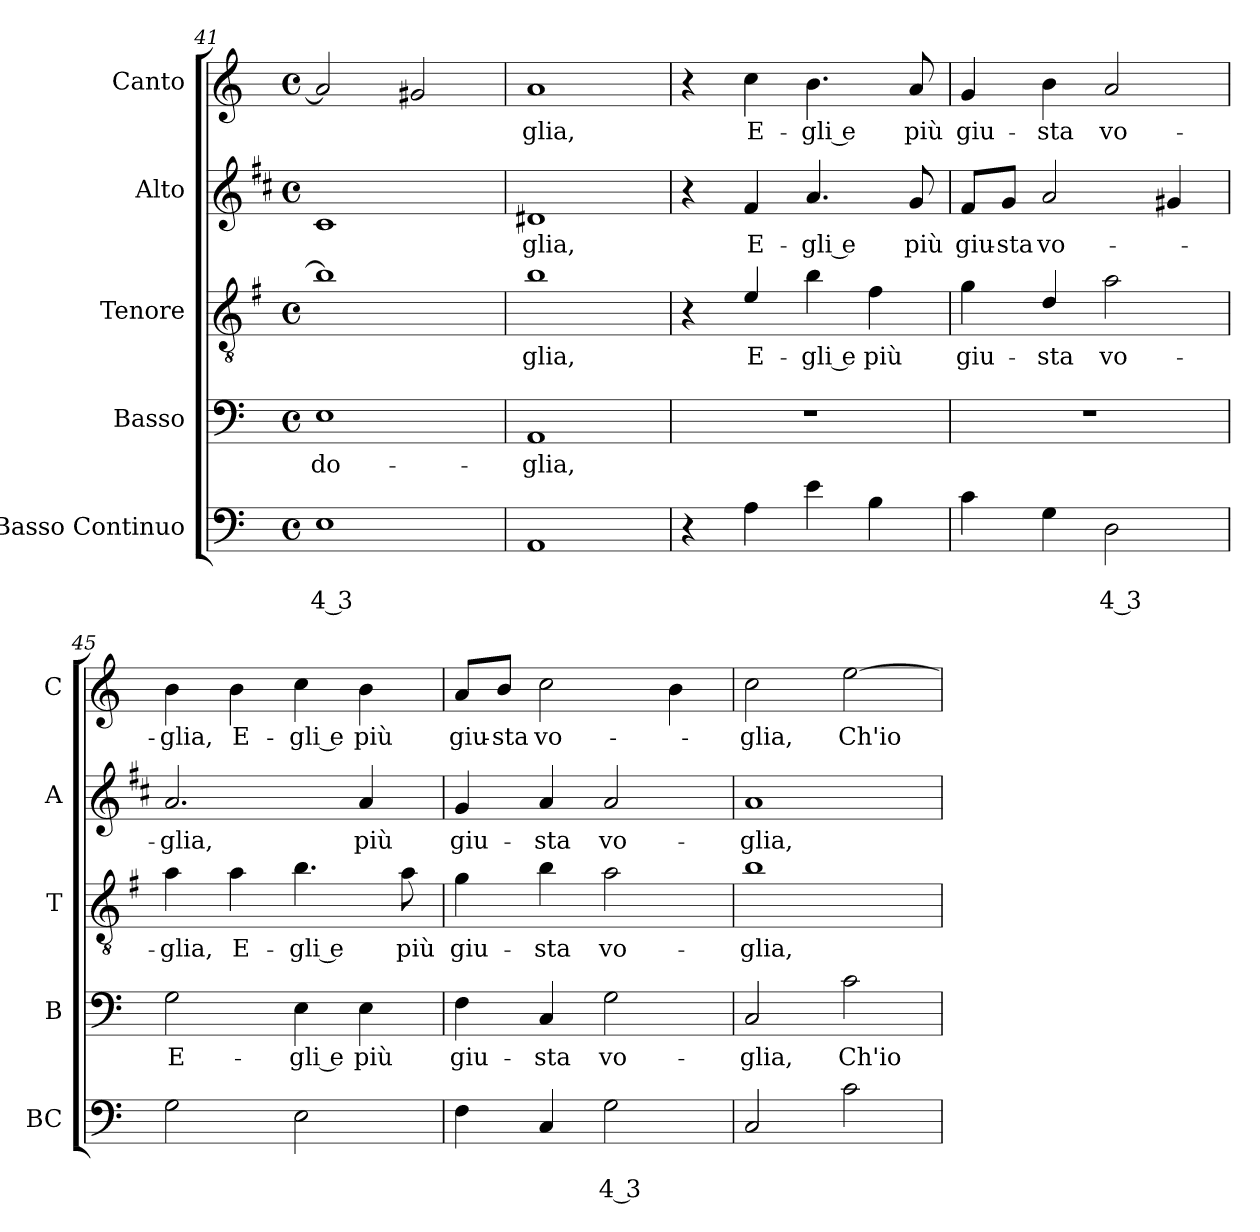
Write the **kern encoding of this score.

**kern	**text	**text	**kern	**text	**kern	**text	**kern	**text	**kern	**text
*part5	*part5	*part5	*part4	*part4	*part3	*part3	*part2	*part2	*part1	*part1
*staff5	*staff5	*staff5	*staff4	*staff4	*staff3	*staff3	*staff2	*staff2	*staff1	*staff1
*I"Basso Continuo	*	*	*I"Basso	*	*I"Tenore	*	*I"Alto	*	*I"Canto	*
*I'BC	*	*	*I'B	*	*I'T	*	*I'A	*	*I'C	*
*clefF4	*	*	*clefF4	*	*clefGv2	*	*clefG2	*	*clefG2	*
*	*	*	*	*	*ITrd4c7	*	*ITrd1c2	*	*	*
*k[]	*	*	*k[]	*	*k[]	*	*k[]	*	*k[]	*
*C:	*	*	*C:	*	*C:	*	*C:	*	*C:	*
*M4/4	*	*	*M4/4	*	*M4/4	*	*M4/4	*	*M4/4	*
*met(c)	*	*	*met(c)	*	*met(c)	*	*met(c)	*	*met(c)	*
=41	=41	=41	=41	=41	=41	=41	=41	=41	=41	=41
!	!	!LO:LY:b	!	!	!	!	!	!	!	!
!	!	!	!	!LO:LY:b	!	!	!	!	!	!
1E	.	4 3	1E	do-	1e]	.	1B	.	2a/]	.
.	.	.	.	.	.	.	.	.	2g#X/	.
=42	=42	=42	=42	=42	=42	=42	=42	=42	=42	=42
!	!	!	!	!LO:LY:b	!	!	!	!	!	!
!	!	!	!	!	!	!LO:LY:b	!	!	!	!
!	!	!	!	!	!	!	!	!LO:LY:b	!	!
!	!	!	!	!	!	!	!	!	!	!LO:LY:b
1AA	.	.	1AA	-glia,	1e	-glia,	1c#X	-glia,	1a	-glia,
=43	=43	=43	=43	=43	=43	=43	=43	=43	=43	=43
4r	.	.	1r	.	4r	.	4r	.	4r	.
!	!	!	!	!	!	!LO:LY:b	!	!	!	!
!	!	!	!	!	!	!	!	!LO:LY:b	!	!
!	!	!	!	!	!	!	!	!	!	!LO:LY:b
4A\	.	.	.	.	4A/	E-	4e/	E-	4cc\	E-
!	!	!	!	!	!	!LO:LY:b	!	!	!	!
!	!	!	!	!	!	!	!	!LO:LY:b	!	!
!	!	!	!	!	!	!	!	!	!	!LO:LY:b
4e\	.	.	.	.	4e\	-gli e	4.g/	-gli e	4.b\	-gli e
!	!	!	!	!	!	!LO:LY:b	!	!	!	!
4B\	.	.	.	.	4B\	più	.	.	.	.
!	!	!	!	!	!	!	!	!LO:LY:b	!	!
!	!	!	!	!	!	!	!	!	!	!LO:LY:b
.	.	.	.	.	.	.	8f/	più	8a/	più
!!LO:LB:g=z
=44	=44	=44	=44	=44	=44	=44	=44	=44	=44	=44
!	!	!	!	!	!	!LO:LY:b	!	!	!	!
!	!	!	!	!	!	!	!	!LO:LY:b	!	!
!	!	!	!	!	!	!	!	!	!	!LO:LY:b
4c\	.	.	1r	.	4c\	giu-	8e/L	giu-	4g/	giu-
!	!	!	!	!	!	!	!	!LO:LY:b	!	!
.	.	.	.	.	.	.	8f/J	-sta	.	.
!	!	!	!	!	!	!LO:LY:b	!	!	!	!
!	!	!	!	!	!	!	!	!LO:LY:b	!	!
!	!	!	!	!	!	!	!	!	!	!LO:LY:b
4G\	.	.	.	.	4G/	-sta	2g/	vo-	4b\	-sta
!	!	!LO:LY:b	!	!	!	!	!	!	!	!
!	!	!	!	!	!	!LO:LY:b	!	!	!	!
!	!	!	!	!	!	!	!	!	!	!LO:LY:b
2D\	.	4 3	.	.	2d\	vo-	.	.	2a/	vo-
.	.	.	.	.	.	.	4f#X/	.	.	.
=45	=45	=45	=45	=45	=45	=45	=45	=45	=45	=45
!	!	!	!	!LO:LY:b	!	!	!	!	!	!
!	!	!	!	!	!	!LO:LY:b	!	!	!	!
!	!	!	!	!	!	!	!	!LO:LY:b	!	!
!	!	!	!	!	!	!	!	!	!	!LO:LY:b
2G\	.	.	2G\	E-	4d\	-glia,	2.g/	-glia,	4b\	-glia,
!	!	!	!	!	!	!LO:LY:b	!	!	!	!
!	!	!	!	!	!	!	!	!	!	!LO:LY:b
.	.	.	.	.	4d\	E-	.	.	4b\	E-
!	!	!	!	!LO:LY:b	!	!	!	!	!	!
!	!	!	!	!	!	!LO:LY:b	!	!	!	!
!	!	!	!	!	!	!	!	!	!	!LO:LY:b
2E\	.	.	4E\	-gli e	4.e\	-gli e	.	.	4cc\	-gli e
!	!	!	!	!LO:LY:b	!	!	!	!	!	!
!	!	!	!	!	!	!	!	!LO:LY:b	!	!
!	!	!	!	!	!	!	!	!	!	!LO:LY:b
.	.	.	4E\	più	.	.	4g/	più	4b\	più
!	!	!	!	!	!	!LO:LY:b	!	!	!	!
.	.	.	.	.	8d\	più	.	.	.	.
=46	=46	=46	=46	=46	=46	=46	=46	=46	=46	=46
!	!	!	!	!LO:LY:b	!	!	!	!	!	!
!	!	!	!	!	!	!LO:LY:b	!	!	!	!
!	!	!	!	!	!	!	!	!LO:LY:b	!	!
!	!	!	!	!	!	!	!	!	!	!LO:LY:b
4F\	.	.	4F\	giu-	4c\	giu-	4f/	giu-	8a/L	giu-
!	!	!	!	!	!	!	!	!	!	!LO:LY:b
.	.	.	.	.	.	.	.	.	8b/J	-sta
!	!	!	!	!LO:LY:b	!	!	!	!	!	!
!	!	!	!	!	!	!LO:LY:b	!	!	!	!
!	!	!	!	!	!	!	!	!LO:LY:b	!	!
!	!	!	!	!	!	!	!	!	!	!LO:LY:b
4C/	.	.	4C/	-sta	4e\	-sta	4g/	-sta	2cc\	vo-
!	!	!LO:LY:b	!	!	!	!	!	!	!	!
!	!	!	!	!LO:LY:b	!	!	!	!	!	!
!	!	!	!	!	!	!LO:LY:b	!	!	!	!
!	!	!	!	!	!	!	!	!LO:LY:b	!	!
2G\	.	4 3	2G\	vo-	2d\	vo-	2g/	vo-	.	.
.	.	.	.	.	.	.	.	.	4b\	.
=47	=47	=47	=47	=47	=47	=47	=47	=47	=47	=47
!	!	!	!	!LO:LY:b	!	!	!	!	!	!
!	!	!	!	!	!	!LO:LY:b	!	!	!	!
!	!	!	!	!	!	!	!	!LO:LY:b	!	!
!	!	!	!	!	!	!	!	!	!	!LO:LY:b
2C/	.	.	2C/	-glia,	1e	-glia,	1g	-glia,	2cc\	-glia,
!	!	!	!	!LO:LY:b	!	!	!	!	!	!
!	!	!	!	!	!	!	!	!	!	!LO:LY:b
2c\	.	.	2c\	Ch'io	.	.	.	.	[2ee\	Ch'io
=	=	=	=	=	=	=	=	=	=	=
*-	*-	*-	*-	*-	*-	*-	*-	*-	*-	*-
